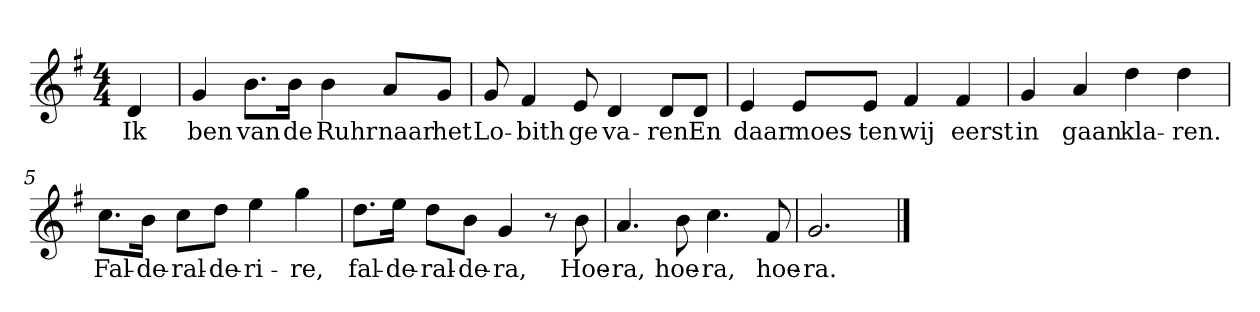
**kern	**text
*part1	*part1
*staff1	*staff1
*clefG2	*
*k[f#]	*
*G:	*
*M4/4	*
*MM120	*
=	=
4d	Ik
=1	=1
4g	ben
8.b\L	van
16b\Jk	de
4b	Ruhr
8a/L	naar
8g/J	het
=2	=2
8g	Lo-
4f#	-bith
8e	ge
4d	va-
8d/L	-ren
8d/J	En
=3	=3
4e	daar
8e/L	moes-
8e/J	-ten
4f#	wij
4f#	eerst
=4	=4
4g	in
4a	gaan
4dd	kla-
4dd	-ren.
=5	=5
8.cc\L	Fal-
16b\Jk	-de-
8cc\L	-ral-
8dd\J	-de-
4ee	-ri-
4gg	-re,
=6	=6
8.dd\L	fal-
16ee\Jk	-de-
8dd\L	-ral-
8b\J	-de-
4g	-ra,
8r	.
8b	Hoe-
=7	=7
4.a	-ra,
8b	hoe-
4.cc	-ra,
8f#	hoe-
=8	=8
2.g	-ra.
==	==
*-	*-
